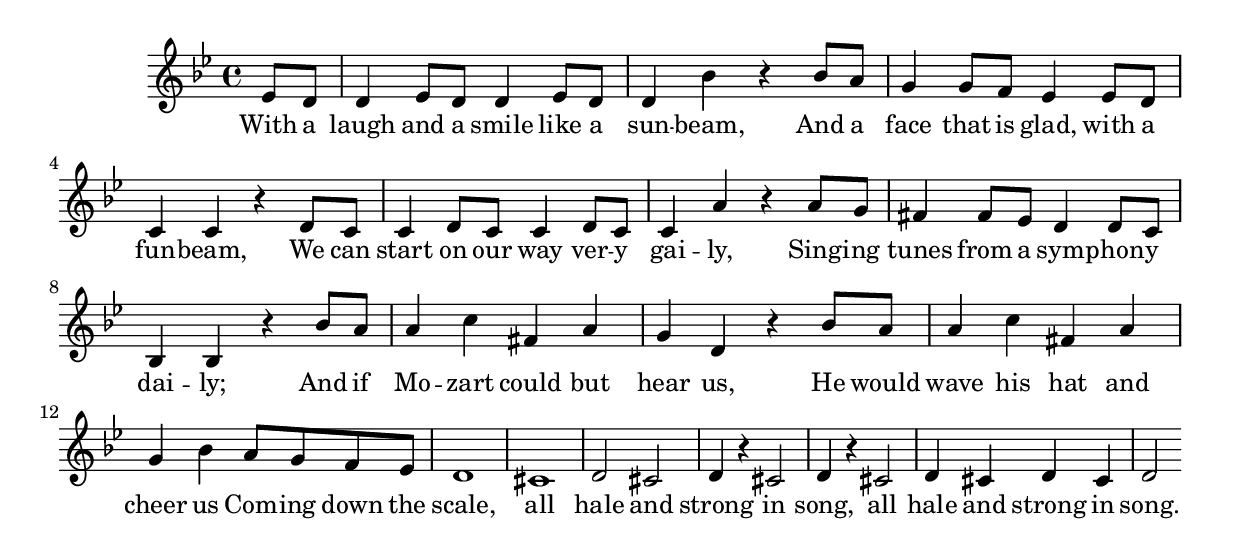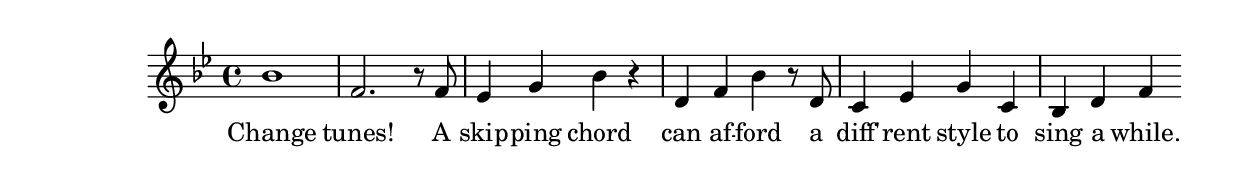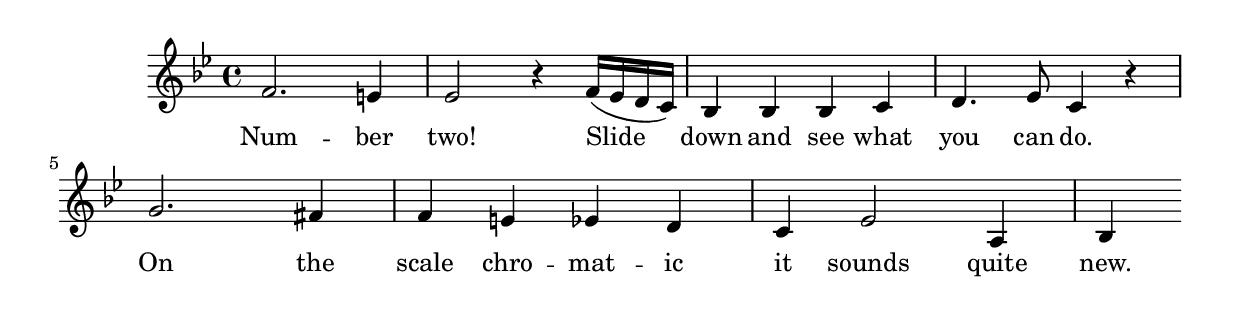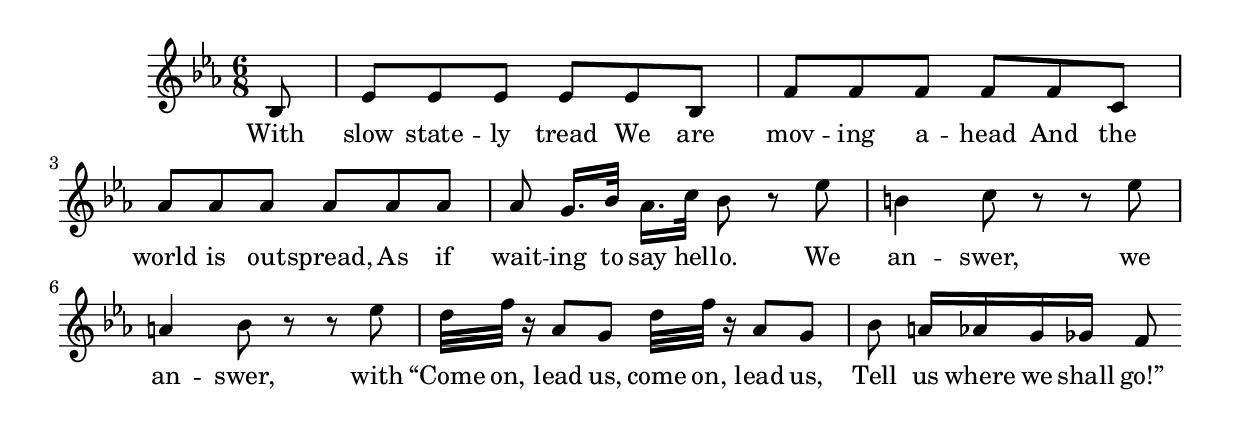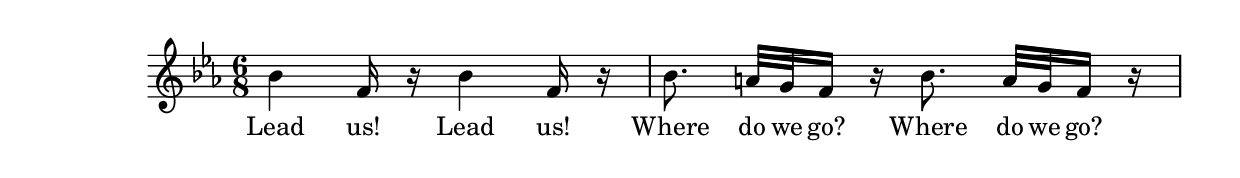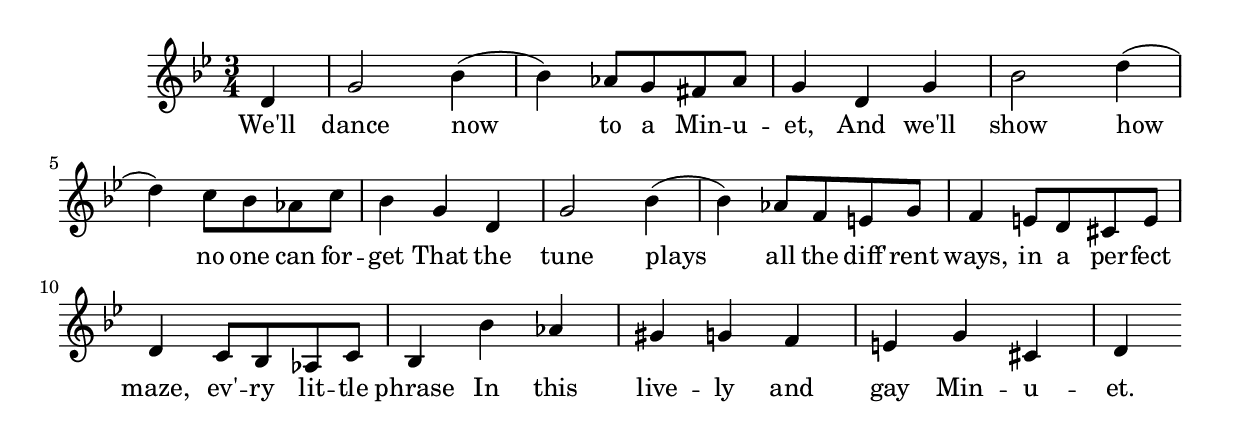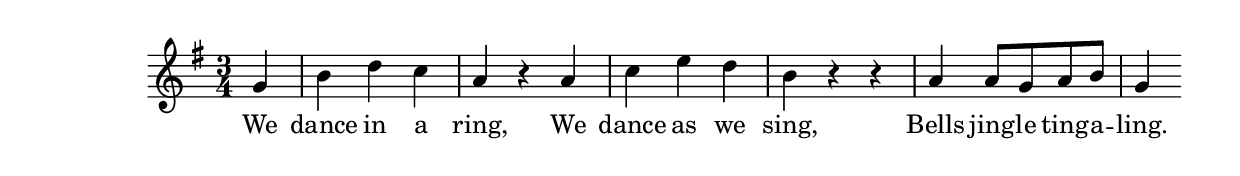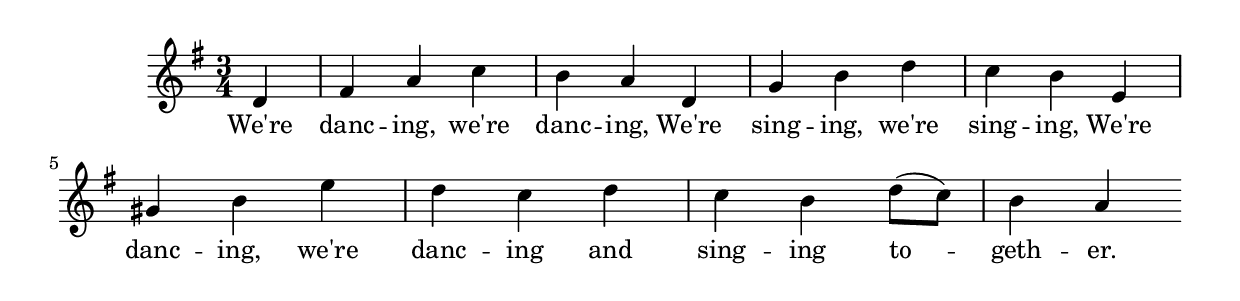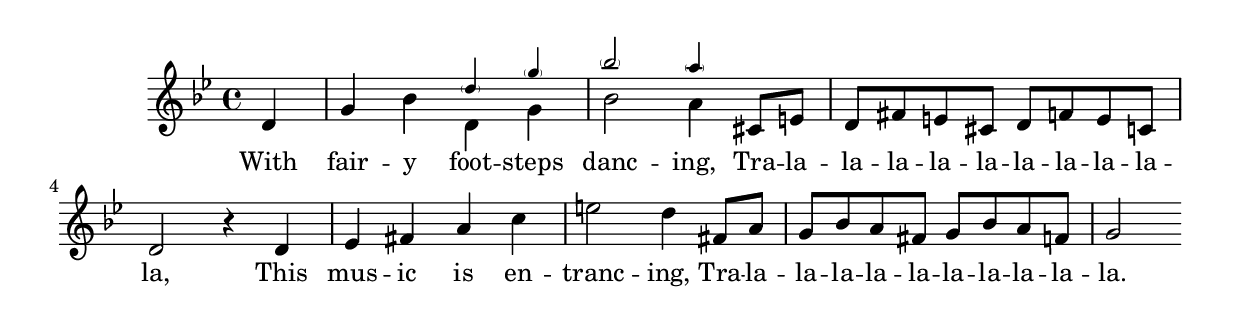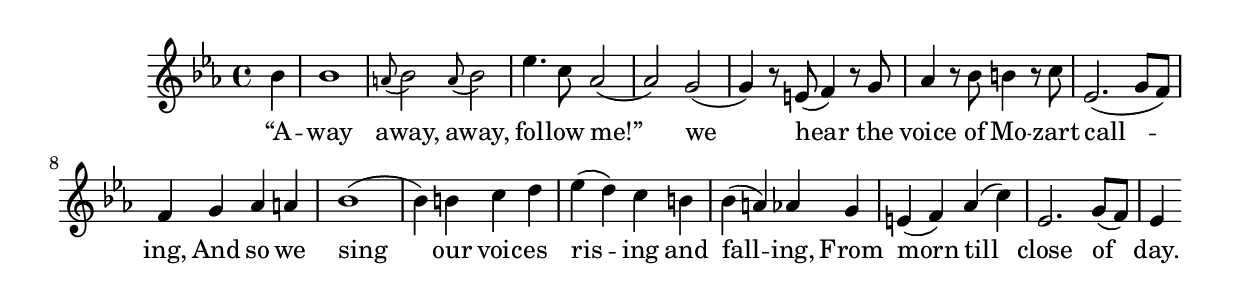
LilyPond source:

% Mozart Symphony No. 40
\version "2.18.2"
% Melody definitions for movements of
% Mozart's 40th Symphony (mozart-040)

% Movement I Melody A {{{
melody_ia = <<
    \relative c' {
        \clef "treble"
        \key g \minor
        \time 4/4
        \partial 4 ees8 d |
        d4 ees8 d d4 ees8 d | d4 bes'4 r bes8 a8 |
        g4 g8 f8 ees4 ees8 d8 | c4 c r d8 c |
        c4 d8 c c4 d8 c | c4 a'4 r a8 g |
        fis4 fis8 ees d4 d8 c | bes4 bes r bes'8 a |
        a4 c fis, a | g4 d r bes'8 a |
        a4 c fis, a | g4 bes a8 g f ees |
        d1 | cis1 | d2 cis | d4 r cis2 |
        d4 r cis2 | d4 cis d cis | d2
    }
    \addlyrics {
        With a laugh and a smile like a sun -- beam,
        And a face that is glad, with a fun -- beam,
        We can start on our way ver -- y gai -- ly,
        Sing -- ing tunes from a sym -- phon -- y dai -- ly;
        And if Mo -- zart could but hear us,
        He would wave his hat and cheer us
        Com -- ing down the scale,
        all hale and strong in song, all hale and strong in song.
    }
>> % }}}

% Movement I Melody B {{{
melody_ib = <<
    \relative c'' {
        \clef "treble"
        \key g \minor
        \time 4/4
        bes1 | f2. r8 f8 |
        ees4 g bes r | d,4 f bes r8 d, |
        c4 ees g c, | bes4 d f
    }
    \addlyrics {
      Change tunes! A skip -- ping chord can af -- ford a
      diff' -- rent style to sing a while.
    }
>> % }}}

% Movement I Melody C {{{
melody_ic = <<
    \relative c' {
        \clef "treble"
        \key g \minor
        \time 4/4
        f2. e4 | ees2 r4 f16( ees d c) |
        bes4 bes bes c | d4. ees8 c4 r4 |
        g'2. fis4 | f4 e ees d | c4 ees2 a,4 | bes4
    }
    \addlyrics {
      Num -- ber two! Slide down and see what you can do.
      On the scale chro -- mat -- ic it sounds quite new.
    }
>> % }}}

% Movement II Melody A {{{
melody_iia = <<
    \relative c' {
        \clef "treble"
        \key ees \major
        \time 6/8
        \partial 8 bes8 |
        ees8 ees ees ees ees bes |
        f'8 f f f f c |
        aes'8 aes aes aes aes aes |
        aes8 g16.[ bes32] aes16.[ c32] bes8 r8 ees8 |
        b4 c8 r8 r8 ees8 |
        a,4 bes8 r8 r8 ees8 |
        d32 f32 r16 aes,8 g d'32 f32 r16 aes,8 g |
        bes8 a16[ aes16 g16 ges16] f8
    }
    \addlyrics {
      With slow state -- ly tread We are mov -- ing a -- head And the
      world is out -- spread, As if wait -- ing to say hel -- lo.
      We an -- swer, we an -- swer, with “Come on, lead us, come on, lead us,
      Tell us where we shall go!”
    }
>> % }}}

% Movement II Melody B {{{
melody_iib = <<
    \relative c'' {
        \clef "treble"
        \key ees \major
        \time 6/8
        bes4 f16 r16 bes4 f16 r16 |
        bes8. a32[ g32 f16] r16 bes8. a32[ g32 f16] r16 |
    }
    \addlyrics {
      Lead us! Lead us! Where do we go? Where do we go?
    }
>> % }}}

% Movement III Melody A {{{
melody_iiia = <<
    \relative c' {
        \clef "treble"
        \key g \minor
        \time 3/4
        \partial 4 d4 |
        g2 bes4( |
        bes4) aes8 g fis aes |
        g4 d g |
        bes2 d4( |
        d4) c8 bes aes c |
        bes4 g d |
        g2 bes4( |
        bes4) aes8 f e g |
        f4 e8 d cis e |
        d4 c8 bes aes c |
        bes4 bes' aes |
        gis4 g f |
        e4 g cis, |
        d4
    }
    \addlyrics {
      We'll dance now to a Min -- u -- et, And we'll show how
      no one can for -- get That the tune plays all the diff' -- rent ways,
      in a per -- fect maze, ev' -- ry lit -- tle phrase
      In this live -- ly and gay Min -- u -- et.
    }
>> % }}}

% Movement III Melody B {{{
melody_iiib = <<
    \relative c'' {
        \clef "treble"
        \key g \major
        \time 3/4
        \partial 4 g4 |
        b4 d c |
        a4 r4 a |
        c4 e d |
        b4 r r |
        a4 a8 g a b |
        g4
    }
    \addlyrics {
      We dance in a ring, We dance as we sing,
      Bells jing -- le ting -- a -- ling.
    }
>> % }}}

% Movement III Melody C {{{
melody_iiic = <<
    \relative c' {
        \clef "treble"
        \key g \major
        \time 3/4
        \partial 4 d4 |
        fis4 a c |
        b a d, |
        g b d |
        c b e, |
        gis b e |
        d c d |
        c b d8( c8) |
        b4 a
    }
    \addlyrics {
      We're danc -- ing, we're danc -- ing,
      We're sing -- ing, we're sing -- ing,
      We're danc -- ing, we're danc -- ing
      and sing -- ing to -- geth -- er.
    }
>> % }}}

% Movement IV Melody A {{{
melody_iva = <<
    \relative c' {
        \clef "treble"
        \key g \minor
        \time 4/4
        \partial 4 d4 |
        g4 bes <<
            { \voiceOne \tiny\parenthesize d \parenthesize g }
            \new Voice {\voiceTwo d, g }
        >> \oneVoice\normalsize |
        <<
            { \voiceOne \tiny\parenthesize bes'2 \parenthesize a4 }
            \new Voice {\voiceTwo bes,2 a4 }
        >> \oneVoice\normalsize cis,8 e8 |
        d8 fis e cis d f e c |
        d2 r4 d4 |
        ees4 fis a c |
        e2 d4 fis,8 a |
        g8 bes a fis g bes a f |
        g2
    }
    \addlyrics {
      With fair -- y foot -- steps danc -- ing,
      Tra -- la -- la -- la -- la -- la -- la -- la -- la -- la -- la,
      This mus -- ic is en -- tranc -- ing,
      Tra -- la -- la -- la -- la -- la -- la -- la -- la -- la -- la.
    }
>> % }}}

% Movement IV Melody B {{{
melody_ivb = <<
    \relative c'' {
        \clef "treble"
        \key ees \major
        \time 4/4
        \partial 4 bes4 |
        bes1 |
        \grace a8( bes2) \grace a8( bes2) |
        ees4. c8 aes2( |
        aes2) g2( |
        g4) r8 e8( f4) r8 g8 |
        aes4 r8 bes8 b4 r8 c8 |
        ees,2.( g8 f) |
        f4 g aes a |
        bes1( |
        bes4) b c d |
        ees4( d) c b |
        bes4( a) aes g |
        e4( f) aes( c) |
        ees,2. g8( f) |
        ees4
    }
    \addlyrics {
      “A -- way away, away, fol -- low me!” we hear the voice
      of Mo -- zart call -- ing, And so we sing our voic -- es
      ris -- ing and fall -- ing, From morn till close of day.
    }
>> % }}}

\paper { oddFooterMarkup = ##f }
\layout { ragged-right = ##f }

\book {
  \bookOutputSuffix "1a"
  \melody_ia
}
\book {
  \bookOutputSuffix "1b"
  \melody_ib
}
\book {
  \bookOutputSuffix "1c"
  \melody_ic
}
\book {
  \bookOutputSuffix "2a"
  \melody_iia
}
\book {
  \bookOutputSuffix "2b"
  \melody_iib
}
\book {
  \bookOutputSuffix "3a"
  \melody_iiia
}
\book {
  \bookOutputSuffix "3b"
  \melody_iiib
}
\book {
  \bookOutputSuffix "3c"
  \melody_iiic
}
\book {
  \bookOutputSuffix "4a"
  \melody_iva
}
\book {
  \bookOutputSuffix "4b"
  \melody_ivb
}
